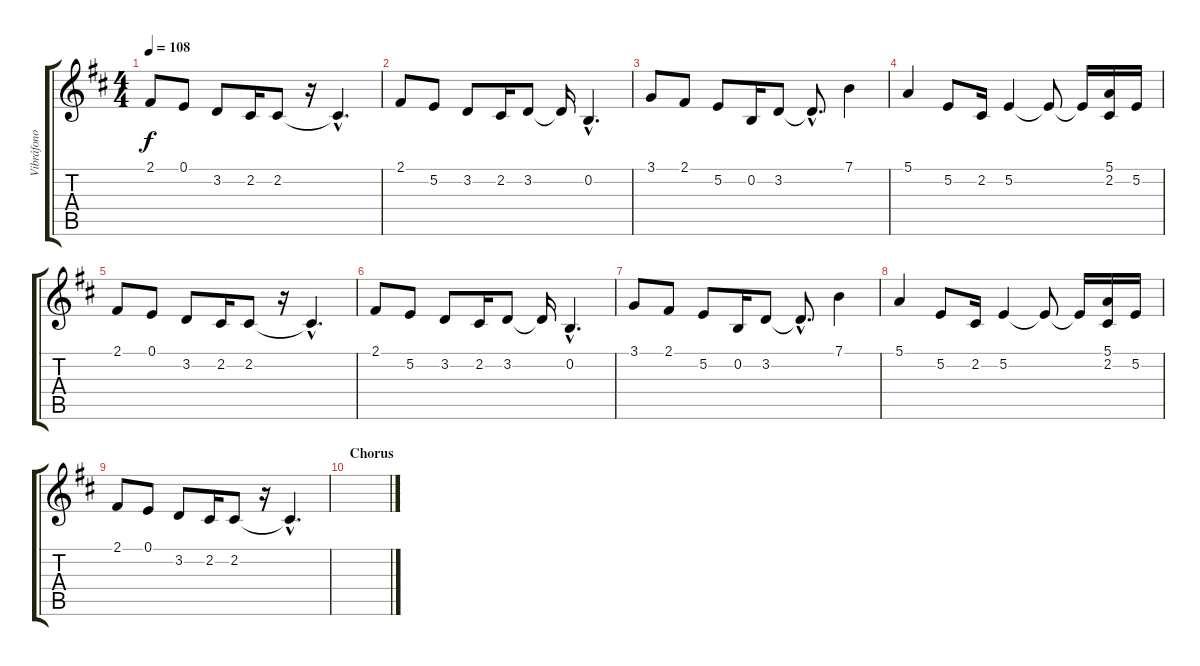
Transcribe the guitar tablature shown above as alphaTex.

\track ("Vibráfono" "Vibráfono") {instrument vibraphone}
\staff {score tabs}
\tuning (E4 B3 G3 D3 A2 E2) {hide}
\ts (4 4)
\tempo 108
\clef g2
\ks bminor
2.1.8{dy f} 0.1.8 3.2.8 2.2.16 2.2.8 r.16 2.2{hac t}.4{d} |
2.1.8 5.2.8 3.2.8 2.2.16 3.2.8 3.2{t}.16 0.2{hac}.4{d} |
3.1.8 2.1.8 5.2.8 0.2.16 3.2.8 3.2{hac t}.8{d} 7.1.4 |
5.1.4 5.2.8 2.2.16 5.2.4 5.2{t}.8 5.2{t}.16 (5.1 2.2).16 5.2.16 |
2.1.8 0.1.8 3.2.8 2.2.16 2.2.8 r.16 2.2{hac t}.4{d} |
2.1.8 5.2.8 3.2.8 2.2.16 3.2.8 3.2{t}.16 0.2{hac}.4{d} |
3.1.8 2.1.8 5.2.8 0.2.16 3.2.8 3.2{hac t}.8{d} 7.1.4 |
5.1.4 5.2.8 2.2.16 5.2.4 5.2{t}.8 5.2{t}.16 (5.1 2.2).16 5.2.16 |
2.1.8 0.1.8 3.2.8 2.2.16 2.2.8 r.16 2.2{hac t}.4{d} |
\section ("" "Chorus")
